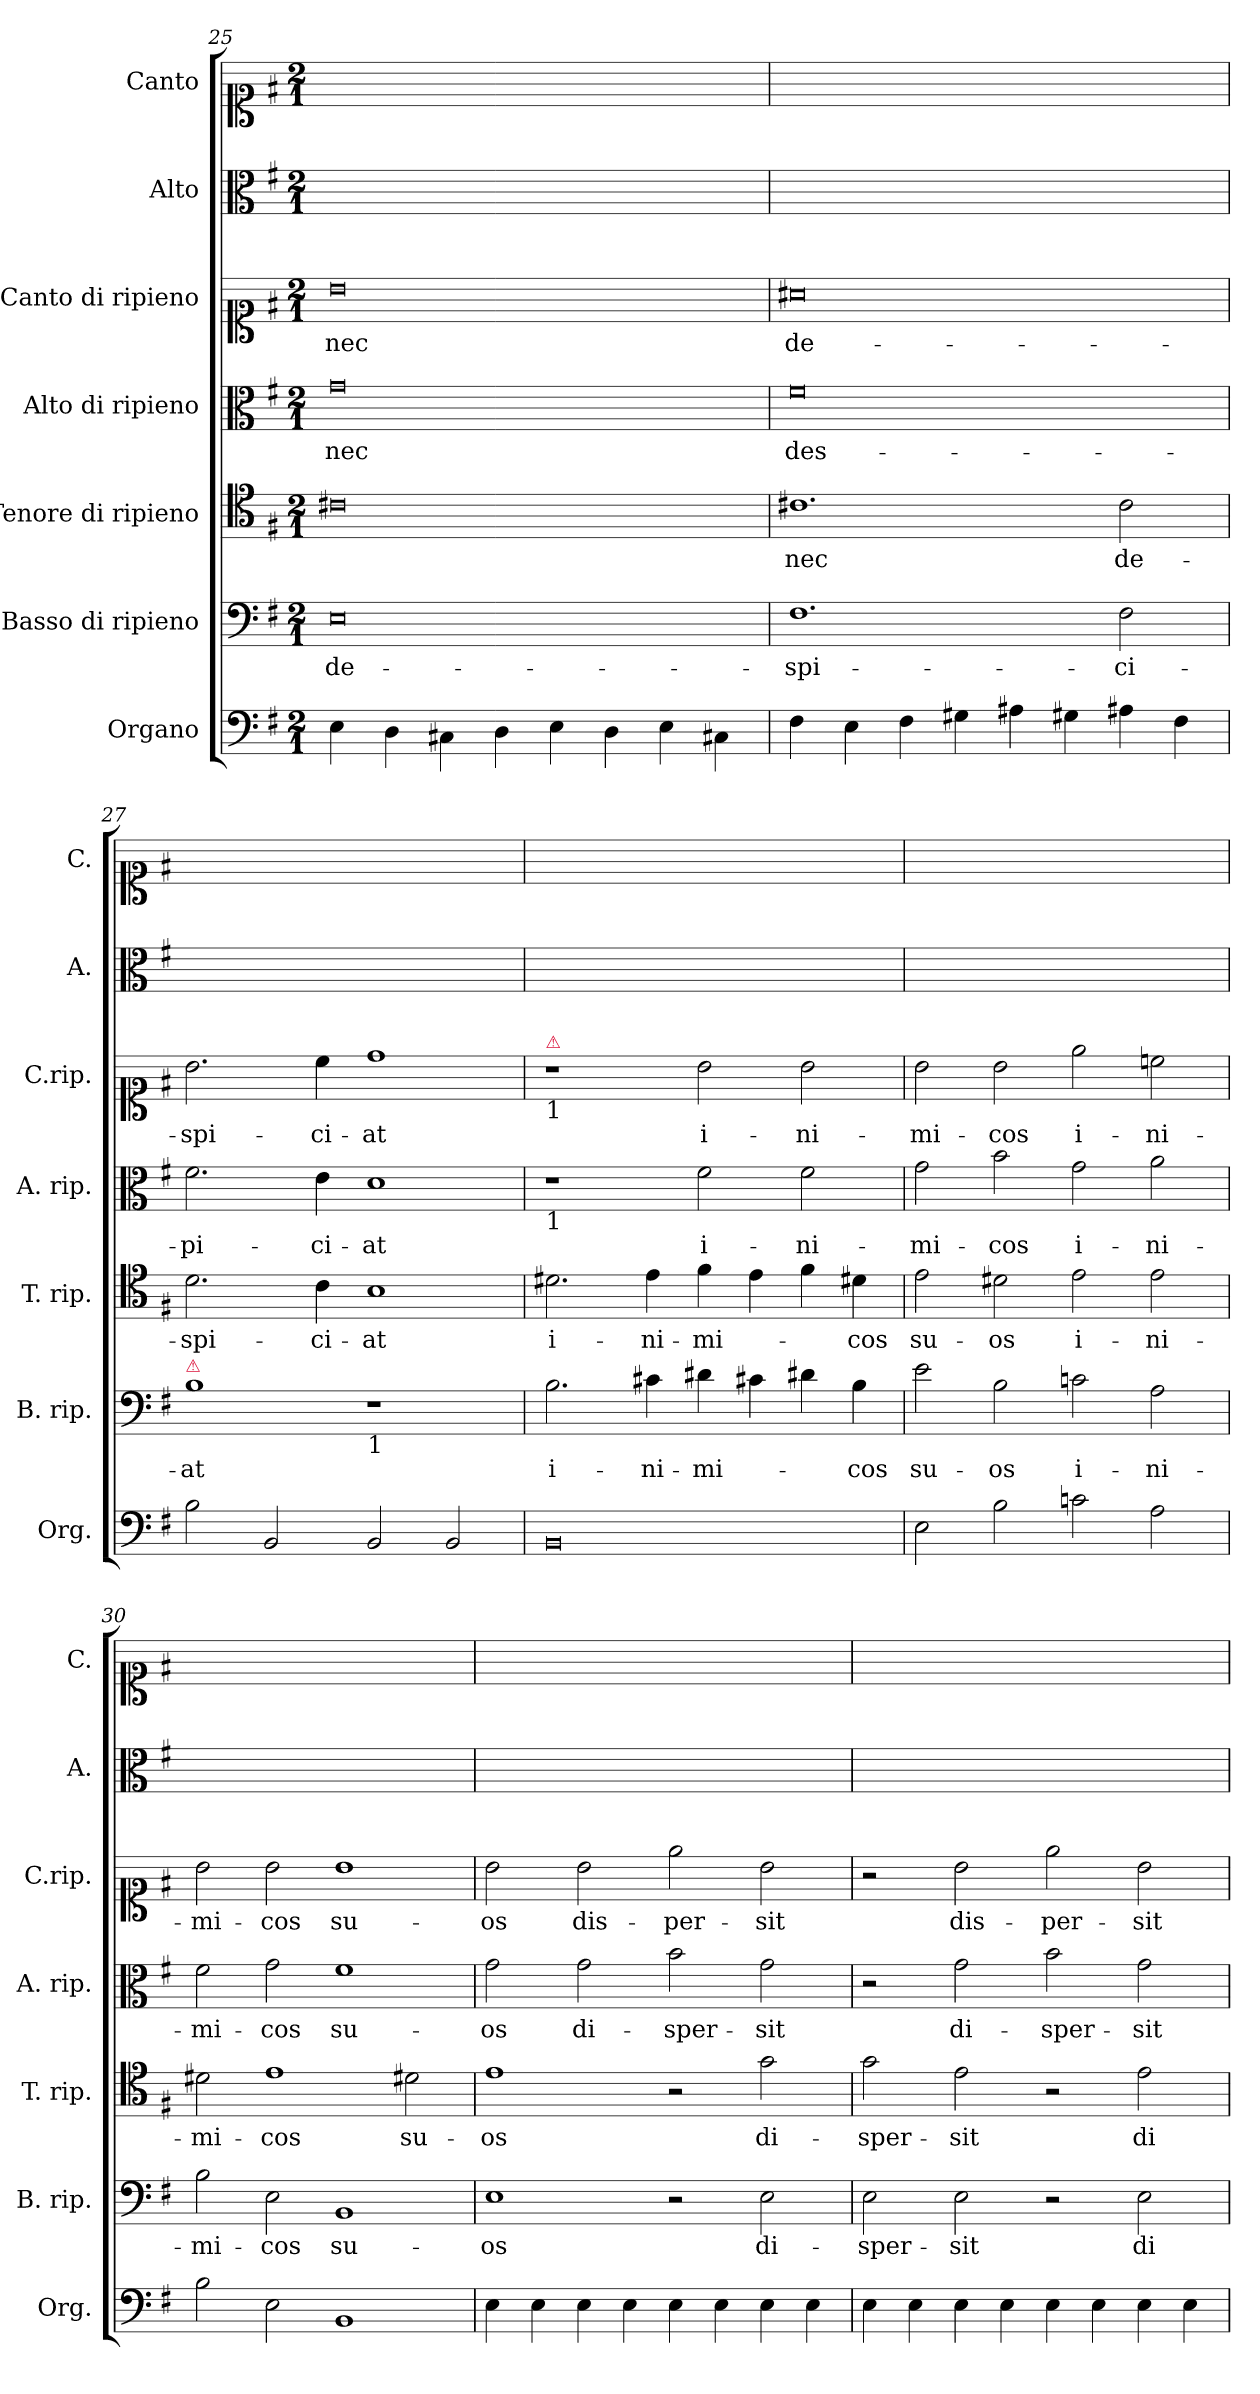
**kern	**kern	**text	**kern	**text	**kern	**text	**kern	**text	**kern	**kern
*part7	*part6	*part6	*part5	*part5	*part4	*part4	*part3	*part3	*part2	*part1
*staff7	*staff6	*staff6	*staff5	*staff5	*staff4	*staff4	*staff3	*staff3	*staff2	*staff1
*I"Organo	*I"Basso di ripieno	*	*I"Tenore di ripieno	*	*I"Alto di ripieno	*	*I"Canto di ripieno	*	*I"Alto	*I"Canto
*I'Org.	*I'B. rip.	*	*I'T. rip.	*	*I'A. rip.	*	*I'C.rip.	*	*I'A.	*I'C.
*clefF4	*clefF4	*	*clefC4	*	*clefC3	*	*clefC1	*	*clefC3	*clefC1
*k[f#]	*k[f#]	*	*k[f#]	*	*k[f#]	*	*k[f#]	*	*k[f#]	*k[f#]
*G:	*G:	*	*G:	*	*G:	*	*G:	*	*G:	*G:
*M2/1	*M2/1	*	*M2/1	*	*M2/1	*	*M2/1	*	*M2/1	*M2/1
=25	=25	=25	=25	=25	=25	=25	=25	=25	=25	=25
4E\	0E\	de-	0c#X\	.	0g\	-nec	0b\	-nec	0ryy	0ryy
4D\	.	.	.	.	.	.	.	.	.	.
4C#X\	.	.	.	.	.	.	.	.	.	.
4D\	.	.	.	.	.	.	.	.	.	.
4E\	.	.	.	.	.	.	.	.	.	.
4D\	.	.	.	.	.	.	.	.	.	.
4E\	.	.	.	.	.	.	.	.	.	.
4C#X\	.	.	.	.	.	.	.	.	.	.
=26	=26	=26	=26	=26	=26	=26	=26	=26	=26	=26
4F#\	1.F#\	-spi-	1.c#X\	-nec	0f#\	des-	0a#X\	de-	0ryy	0ryy
4E\	.	.	.	.	.	.	.	.	.	.
4F#\	.	.	.	.	.	.	.	.	.	.
4G#X\	.	.	.	.	.	.	.	.	.	.
4A#X\	.	.	.	.	.	.	.	.	.	.
4G#X\	.	.	.	.	.	.	.	.	.	.
4A#X\	2F#\	-ci-	2c#\	de-	.	.	.	.	.	.
4F#\	.	.	.	.	.	.	.	.	.	.
=27	=27	=27	=27	=27	=27	=27	=27	=27	=27	=27
!	!LO:TX:a:color=crimson:t=⚠	!	!	!	!	!	!	!	!	!
2B\	1B\	-at	2.d\	-spi-	2.f#\	-pi-	2.b\	-spi-	0ryy	0ryy
2BB/	.	.	.	.	.	.	.	.	.	.
.	.	.	4c\	-ci-	4e\	-ci-	4cc\	-ci-	.	.
!	!LO:TX:b:t=1	!	!	!	!	!	!	!	!	!
2BB/	1r	.	1B\	-at	1d\	-at	1dd\	-at	.	.
2BB/	.	.	.	.	.	.	.	.	.	.
=28	=28	=28	=28	=28	=28	=28	=28	=28	=28	=28
!	!	!	!	!	!	!	!LO:TX:b:t=1	!	!	!
!	!	!	!	!	!	!	!LO:TX:a:color=crimson:t=⚠	!	!	!
!	!	!	!	!	!LO:TX:b:t=1	!	!	!	!	!
0BB/	2.B\	i-	2.d#X\	i-	1r	.	1r	.	0ryy	0ryy
.	4c#X\	-ni-	4e\	-ni-	.	.	.	.	.	.
.	4d#X\	-mi-	4f#\	-mi-	2f#\	i-	2b\	i-	.	.
.	4c#X\	.	4e\	.	.	.	.	.	.	.
.	4d#X\	.	4f#\	.	2f#\	-ni-	2b\	-ni-	.	.
.	4B\	-cos	4d#X\	-cos	.	.	.	.	.	.
=29	=29	=29	=29	=29	=29	=29	=29	=29	=29	=29
2E\	2e\	su-	2e\	su-	2g\	-mi-	2b\	-mi-	0ryy	0ryy
2B\	2B\	-os	2d#X\	-os	2b\	-cos	2b\	-cos	.	.
2cn\	2cn\	i-	2e\	i-	2g\	i-	2ee\	i-	.	.
2A\	2A\	-ni-	2e\	-ni-	2a\	-ni-	2ccn\	-ni-	.	.
=30	=30	=30	=30	=30	=30	=30	=30	=30	=30	=30
2B\	2B\	-mi-	2d#X\	-mi-	2f#\	-mi-	2b\	-mi-	0ryy	0ryy
2E\	2E\	-cos	1e\	-cos	2g\	-cos	2b\	-cos	.	.
1BB/	1BB/	su-	.	.	1f#\	su-	1b\	su-	.	.
.	.	.	2d#X\	su-	.	.	.	.	.	.
=31	=31	=31	=31	=31	=31	=31	=31	=31	=31	=31
4E\	1E\	-os	1e\	-os	2g\	-os	2b\	-os	0ryy	0ryy
4E\	.	.	.	.	.	.	.	.	.	.
4E\	.	.	.	.	2g\	di-	2b\	dis-	.	.
4E\	.	.	.	.	.	.	.	.	.	.
4E\	2r	.	2r	.	2b\	-sper-	2ee\	-per-	.	.
4E\	.	.	.	.	.	.	.	.	.	.
4E\	2E\	di-	2g\	di-	2g\	-sit	2b\	-sit	.	.
4E\	.	.	.	.	.	.	.	.	.	.
=32	=32	=32	=32	=32	=32	=32	=32	=32	=32	=32
4E\	2E\	-sper-	2g\	-sper-	2r	.	2r	.	0ryy	0ryy
4E\	.	.	.	.	.	.	.	.	.	.
!	!	!	!	!	!	!LO:LY:i	!	!	!	!
4E\	2E\	-sit	2e\	-sit	2g\	di-	2b\	dis-	.	.
4E\	.	.	.	.	.	.	.	.	.	.
!	!	!	!	!	!	!LO:LY:i	!	!	!	!
4E\	2r	.	2r	.	2b\	-sper-	2ee\	-per-	.	.
4E\	.	.	.	.	.	.	.	.	.	.
!	!	!LO:LY:i	!	!LO:LY:i	!	!LO:LY:i	!	!	!	!
4E\	2E\	di-	2e\	di-	2g\	-sit	2b\	-sit	.	.
4E\	.	.	.	.	.	.	.	.	.	.
=	=	=	=	=	=	=	=	=	=	=
*-	*-	*-	*-	*-	*-	*-	*-	*-	*-	*-
